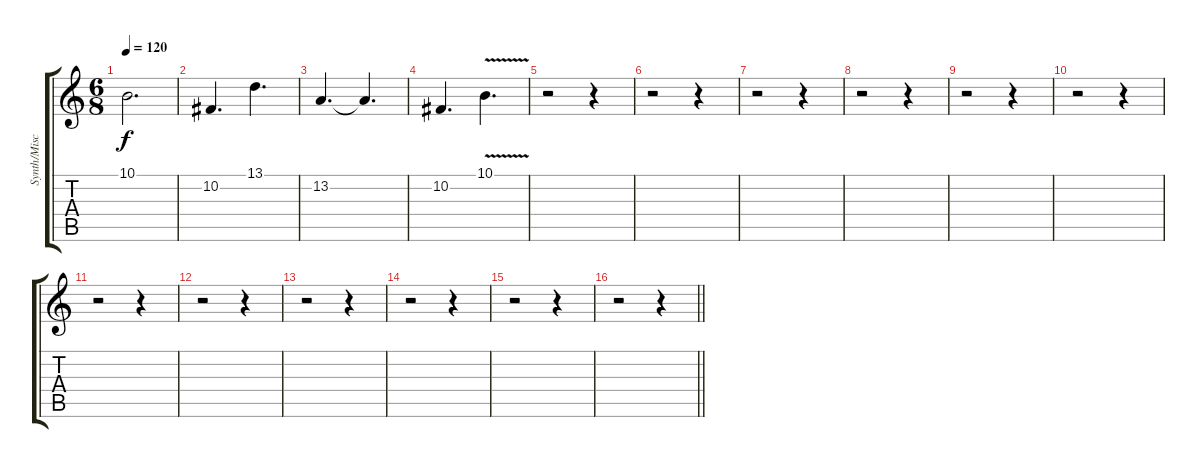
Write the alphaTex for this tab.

\track ("Synth/Misc" "Synth/Misc") {instrument pad8sweep}
\staff {score tabs}
\tuning (Db4 Ab3 E3 B2 Gb2 B1) {hide}
\ts (6 8)
\tempo 120
\clef g2
\ks c
10.1{t}.2{d dy f} |
10.2.4{d} 13.1.4{d} |
13.2.4{d} 13.2{t}.4{d} |
10.2.4{d} 10.1{v}.4{d} |
r.2 r.4 |
r.2 r.4 |
r.2 r.4 |
r.2 r.4 |
r.2 r.4 |
r.2 r.4 |
r.2 r.4 |
r.2 r.4 |
r.2 r.4 |
r.2 r.4 |
r.2 r.4 |
\barLineRight lightlight
r.2 r.4
